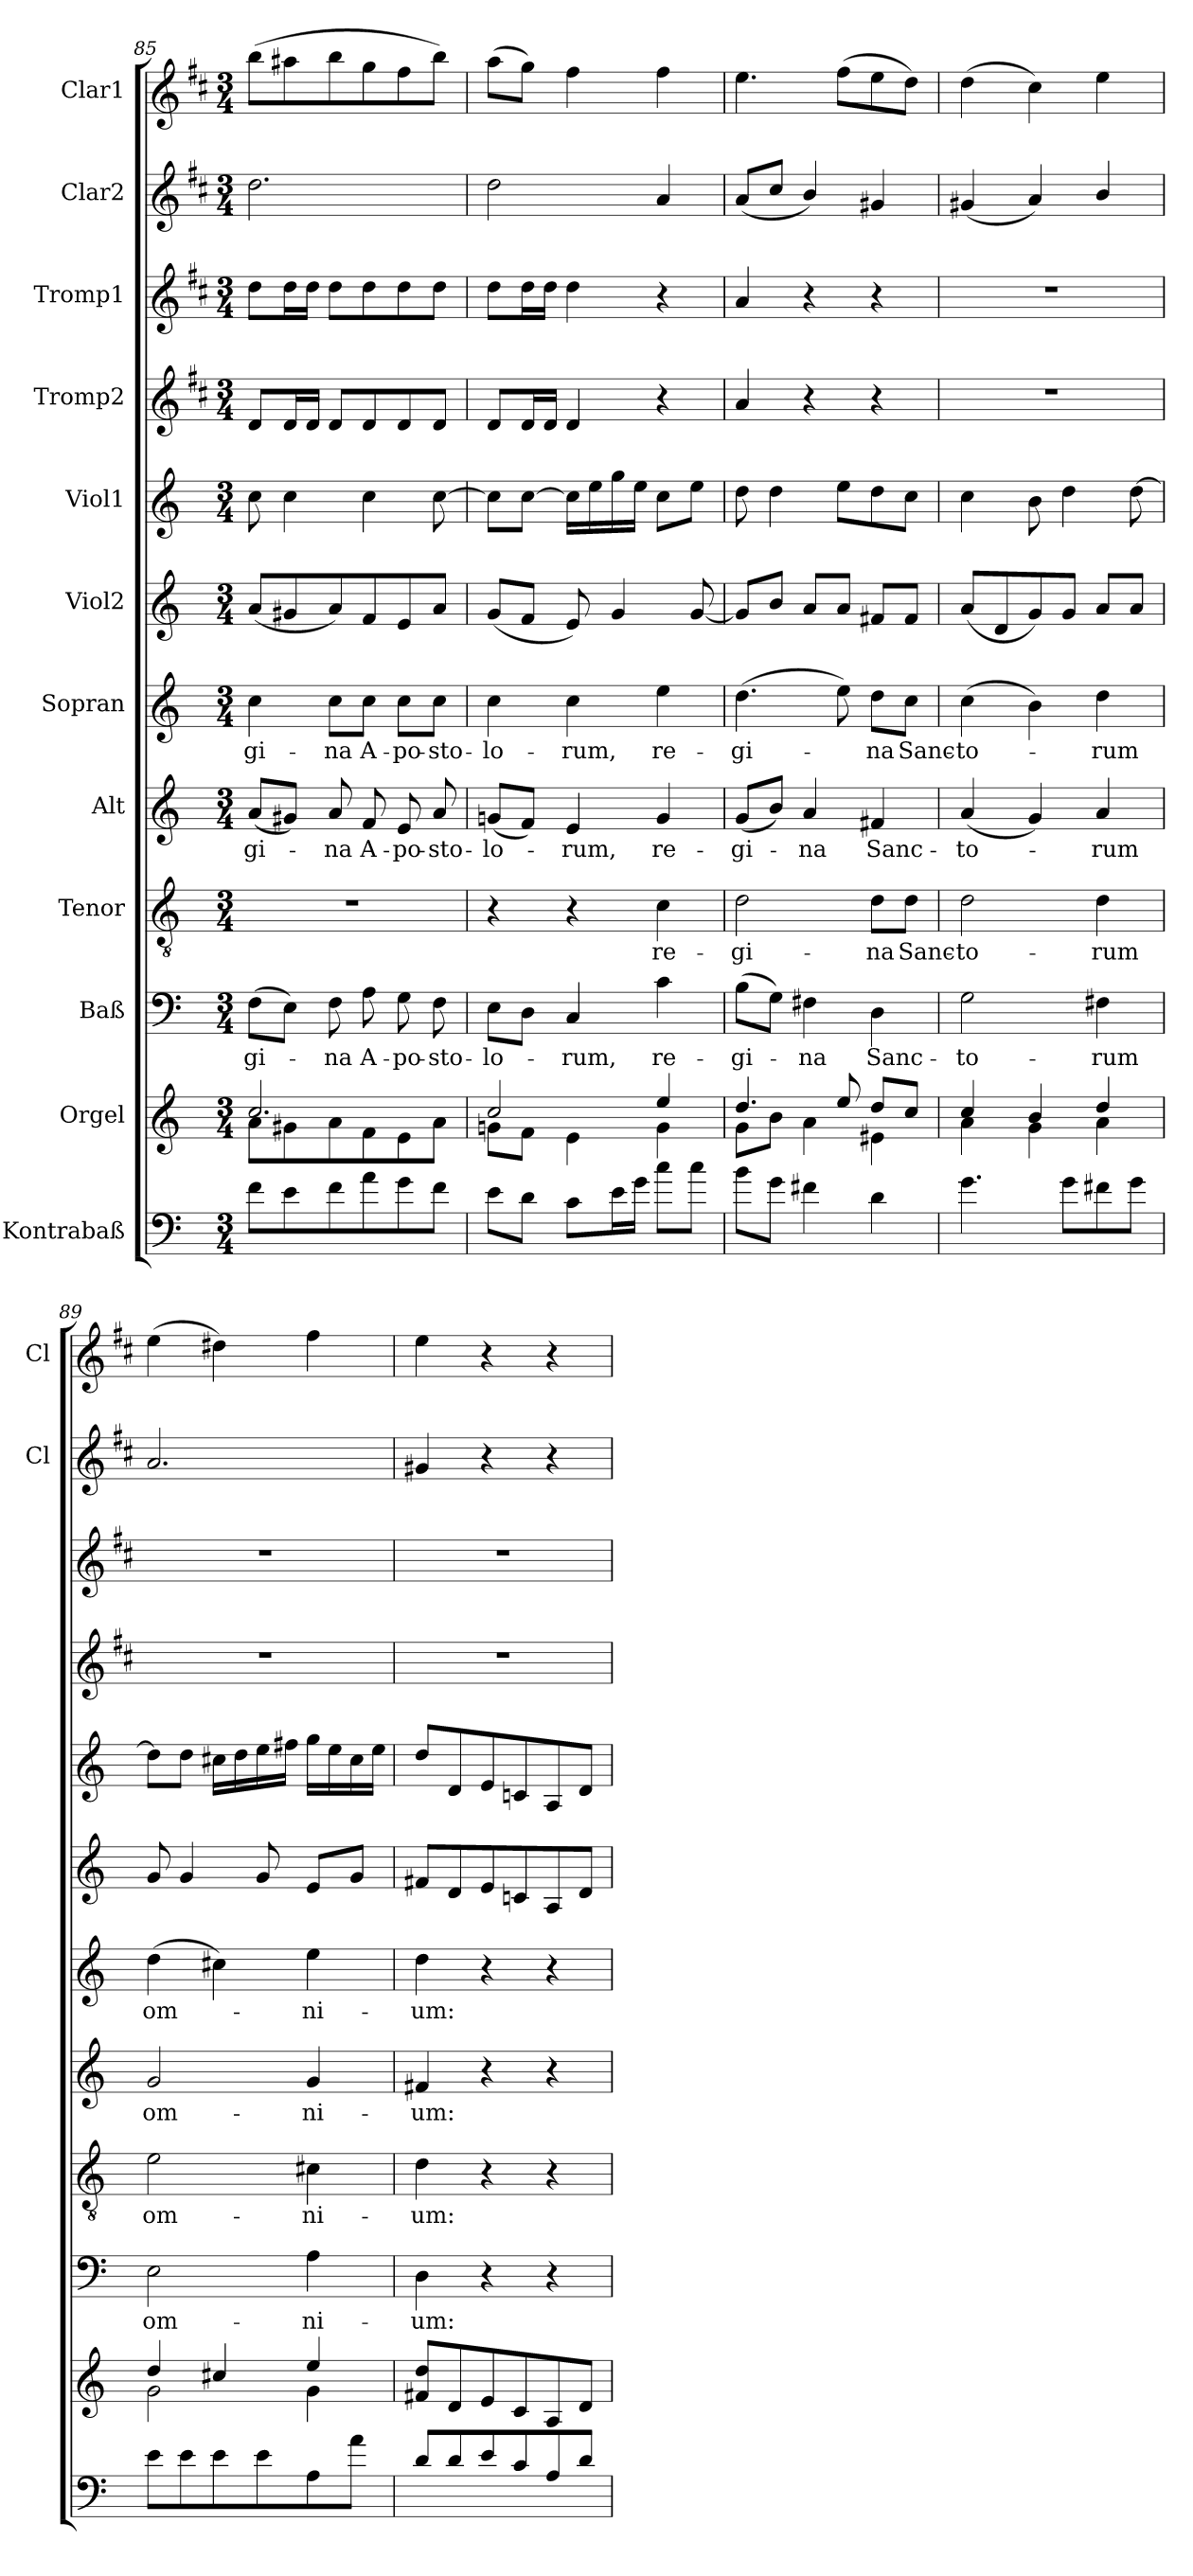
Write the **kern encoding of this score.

**kern	**kern	**kern	**text	**kern	**text	**kern	**text	**kern	**text	**kern	**kern	**kern	**kern	**kern	**kern
*part12	*part11	*part10	*part10	*part9	*part9	*part8	*part8	*part7	*part7	*part6	*part5	*part4	*part3	*part2	*part1
*staff12	*staff11	*staff10	*staff10	*staff9	*staff9	*staff8	*staff8	*staff7	*staff7	*staff6	*staff5	*staff4	*staff3	*staff2	*staff1
*I"Kontrabaß	*I"Orgel	*I"Baß	*	*I"Tenor	*	*I"Alt	*	*I"Sopran	*	*I"Viol2	*I"Viol1	*I"Tromp2	*I"Tromp1	*I"Clar2	*I"Clar1
*	*	*	*	*	*	*	*	*	*	*	*	*	*	*I'Cl	*I'Cl
*clefF4	*clefG2	*clefF4	*	*clefGv2	*	*clefG2	*	*clefG2	*	*clefG2	*clefG2	*clefG2	*clefG2	*clefG2	*clefG2
*ITrd7c12	*	*	*	*	*	*	*	*	*	*	*	*ITrd1c2	*ITrd1c2	*ITrd1c2	*ITrd1c2
*k[]	*k[]	*k[]	*	*k[]	*	*k[]	*	*k[]	*	*k[]	*k[]	*k[]	*k[]	*k[]	*k[]
*C:	*C:	*C:	*	*C:	*	*C:	*	*C:	*	*C:	*C:	*C:	*C:	*C:	*C:
*M3/4	*M3/4	*M3/4	*	*M3/4	*	*M3/4	*	*M3/4	*	*M3/4	*M3/4	*M3/4	*M3/4	*M3/4	*M3/4
=85	=85	=85	=85	=85	=85	=85	=85	=85	=85	=85	=85	=85	=85	=85	=85
*	*^	*	*	*	*	*	*	*	*	*	*	*	*	*	*
!	!	!	!	!LO:LY:b	!	!	!	!LO:LY:b	!	!LO:LY:b	!	!	!	!	!	!
8F\L	8a\L	2.cc/	(>8F\L	-gi-	2.r	.	(<8a/L	-gi-	4cc\	-gi-	(<8a/L	8cc\	8c/L	8cc\L	2.cc\	(>8aa\L
8E\	8g#X\	.	8E\J)	.	.	.	8g#X/J)	.	.	.	8g#X/	4cc\	16c/L	16cc\L	.	8gg#X\
.	.	.	.	.	.	.	.	.	.	.	.	.	16c/JJ	16cc\JJ	.	.
!	!	!	!	!LO:LY:b	!	!	!	!LO:LY:b	!	!LO:LY:b	!	!	!	!	!	!
8F\	8a\	.	8F\	-na	.	.	8a/	-na	8cc\L	-na	8a/)	.	8c/L	8cc\L	.	8aa\
!	!	!	!	!LO:LY:b	!	!	!	!LO:LY:b	!	!LO:LY:b	!	!	!	!	!	!
8A\	8f\	.	8A\	A-	.	.	8f/	A-	8cc\J	A-	8f/	4cc\	8c/	8cc\	.	8ff\
!	!	!	!	!LO:LY:b	!	!	!	!LO:LY:b	!	!LO:LY:b	!	!	!	!	!	!
8G\	8e\	.	8G\	-po-	.	.	8e/	-po-	8cc\L	-po-	8e/	.	8c/	8cc\	.	8ee\
!	!	!	!	!LO:LY:b	!	!	!	!LO:LY:b	!	!LO:LY:b	!	!	!	!	!	!
8F\J	8a\J	.	8F\	-sto-	.	.	8a/	-sto-	8cc\J	-sto-	8a/J	[8cc\	8c/J	8cc\J	.	8aa\J)
=86	=86	=86	=86	=86	=86	=86	=86	=86	=86	=86	=86	=86	=86	=86	=86	=86
!	!	!	!	!LO:LY:b	!	!	!	!LO:LY:b	!	!LO:LY:b	!	!	!	!	!	!
8E\L	8gn\L	2cc/	8E\L	-lo-	4r	.	(<8gn/L	-lo-	4cc\	-lo-	(<8g/L	8cc\L]	8c/L	8cc\L	2cc\	(>8gg\L
8D\J	8f\J	.	8D\J	.	.	.	8f/J)	.	.	.	8f/J	[8cc\J	16c/L	16cc\L	.	8ff\J)
.	.	.	.	.	.	.	.	.	.	.	.	.	16c/JJ	16cc\JJ	.	.
!	!	!	!	!LO:LY:b	!	!	!	!LO:LY:b	!	!LO:LY:b	!	!	!	!	!	!
8C\L	4e\	.	4C/	-rum,	4r	.	4e/	-rum,	4cc\	-rum,	8e/)	16cc\LL]	4c/	4cc\	.	4ee\
.	.	.	.	.	.	.	.	.	.	.	.	16ee\	.	.	.	.
16E\L	.	.	.	.	.	.	.	.	.	.	4g/	16gg\	.	.	.	.
16G\JJ	.	.	.	.	.	.	.	.	.	.	.	16ee\JJ	.	.	.	.
!	!	!	!	!LO:LY:b	!	!LO:LY:b	!	!LO:LY:b	!	!LO:LY:b	!	!	!	!	!	!
8c\L	4g\	4ee/	4c\	re-	4c\	re-	4g/	re-	4ee\	re-	.	8cc\L	4r	4r	4g/	4ee\
8c\J	.	.	.	.	.	.	.	.	.	.	[8g/	8ee\J	.	.	.	.
!!LO:PB:g=z
=87	=87	=87	=87	=87	=87	=87	=87	=87	=87	=87	=87	=87	=87	=87	=87	=87
!	!	!	!	!LO:LY:b	!	!LO:LY:b	!	!LO:LY:b	!	!LO:LY:b	!	!	!	!	!	!
8B\L	8g\L	4.dd/	(>8B\L	-gi-	2d\	-gi-	(<8g/L	-gi-	(>4.dd\	-gi-	8g/L]	8dd\	4g/	4g/	(<8g/L	4.dd\
8G\J	8b\J	.	8G\J)	.	.	.	8b/J)	.	.	.	8b/J	4dd\	.	.	8b/J	.
!	!	!	!	!LO:LY:b	!	!	!	!LO:LY:b	!	!	!	!	!	!	!	!
4F#X\	4a\	.	4F#X\	-na	.	.	4a/	-na	.	.	8a/L	.	4r	4r	4a/)	.
.	.	8ee/	.	.	.	.	.	.	8ee\)	.	8a/J	8ee\L	.	.	.	(>8ee\L
!	!	!	!	!LO:LY:b	!	!LO:LY:b	!	!LO:LY:b	!	!LO:LY:b	!	!	!	!	!	!
4D\	4e#X\	8dd/L	4D\	Sanc-	8d\L	-na	4f#X/	Sanc-	8dd\L	-na	8f#X/L	8dd\	4r	4r	4f#X/	8dd\
!	!	!	!	!	!	!LO:LY:b	!	!	!	!LO:LY:b	!	!	!	!	!	!
.	.	8cc/J	.	.	8d\J	Sanc-	.	.	8cc\J	Sanc-	8f#/J	8cc\J	.	.	.	8cc\J)
=88	=88	=88	=88	=88	=88	=88	=88	=88	=88	=88	=88	=88	=88	=88	=88	=88
!	!	!	!	!LO:LY:b	!	!LO:LY:b	!	!LO:LY:b	!	!LO:LY:b	!	!	!	!	!	!
4.G\	4a\	4cc/	2G\	-to-	2d\	-to-	(<4a/	-to-	(>4cc\	-to-	(<8a/L	4cc\	2.r	2.r	(<4f#X/	(>4cc\
.	.	.	.	.	.	.	.	.	.	.	8d/	.	.	.	.	.
.	4g\	4b/	.	.	.	.	4g/)	.	4b\)	.	8g/)	8b\	.	.	4g/)	4b\)
8G\L	.	.	.	.	.	.	.	.	.	.	8g/J	4dd\	.	.	.	.
!	!	!	!	!LO:LY:b	!	!LO:LY:b	!	!LO:LY:b	!	!LO:LY:b	!	!	!	!	!	!
8F#X\	4a\	4dd/	4F#X\	-rum	4d\	-rum	4a/	-rum	4dd\	-rum	8a/L	.	.	.	4a/	4dd\
8G\J	.	.	.	.	.	.	.	.	.	.	8a/J	[8dd\	.	.	.	.
=89	=89	=89	=89	=89	=89	=89	=89	=89	=89	=89	=89	=89	=89	=89	=89	=89
!	!	!	!	!LO:LY:b	!	!LO:LY:b	!	!LO:LY:b	!	!LO:LY:b	!	!	!	!	!	!
8E\L	2g\	4dd/	2E\	om-	2e\	om-	2g/	om-	(>4dd\	om-	8g/	8dd\L]	2.r	2.r	2.g/	(>4dd\
8E\	.	.	.	.	.	.	.	.	.	.	4g/	8dd\J	.	.	.	.
8E\	.	4cc#X/	.	.	.	.	.	.	4cc#X\)	.	.	16cc#X\LL	.	.	.	4cc#X\)
.	.	.	.	.	.	.	.	.	.	.	.	16dd\	.	.	.	.
8E\	.	.	.	.	.	.	.	.	.	.	8g/	16ee\	.	.	.	.
.	.	.	.	.	.	.	.	.	.	.	.	16ff#X\JJ	.	.	.	.
!	!	!	!	!LO:LY:b	!	!LO:LY:b	!	!LO:LY:b	!	!LO:LY:b	!	!	!	!	!	!
8AA\	4g\	4ee/	4A\	-ni-	4c#X\	-ni-	4g/	-ni-	4ee\	-ni-	8e/L	16gg\LL	.	.	.	4ee\
.	.	.	.	.	.	.	.	.	.	.	.	16ee\	.	.	.	.
8A\J	.	.	.	.	.	.	.	.	.	.	8g/J	16cc#\	.	.	.	.
.	.	.	.	.	.	.	.	.	.	.	.	16ee\JJ	.	.	.	.
*	*v	*v	*	*	*	*	*	*	*	*	*	*	*	*	*	*
=90	=90	=90	=90	=90	=90	=90	=90	=90	=90	=90	=90	=90	=90	=90	=90
!	!	!	!LO:LY:b	!	!LO:LY:b	!	!LO:LY:b	!	!LO:LY:b	!	!	!	!	!	!
8D/L	8f#X/ 8dd/L	4D\	-um:	4d\	-um:	4f#X/	-um:	4dd\	-um:	8f#X/L	8dd/L	2.r	2.r	4f#X/	4dd\
8D/	8d/	.	.	.	.	.	.	.	.	8d/	8d/	.	.	.	.
8E/	8e/	4r	.	4r	.	4r	.	4r	.	8e/	8e/	.	.	4r	4r
8C/	8c/	.	.	.	.	.	.	.	.	8cn/	8cn/	.	.	.	.
8AA/	8A/	4r	.	4r	.	4r	.	4r	.	8A/	8A/	.	.	4r	4r
8D/J	8d/J	.	.	.	.	.	.	.	.	8d/J	8d/J	.	.	.	.
=	=	=	=	=	=	=	=	=	=	=	=	=	=	=	=
*-	*-	*-	*-	*-	*-	*-	*-	*-	*-	*-	*-	*-	*-	*-	*-
